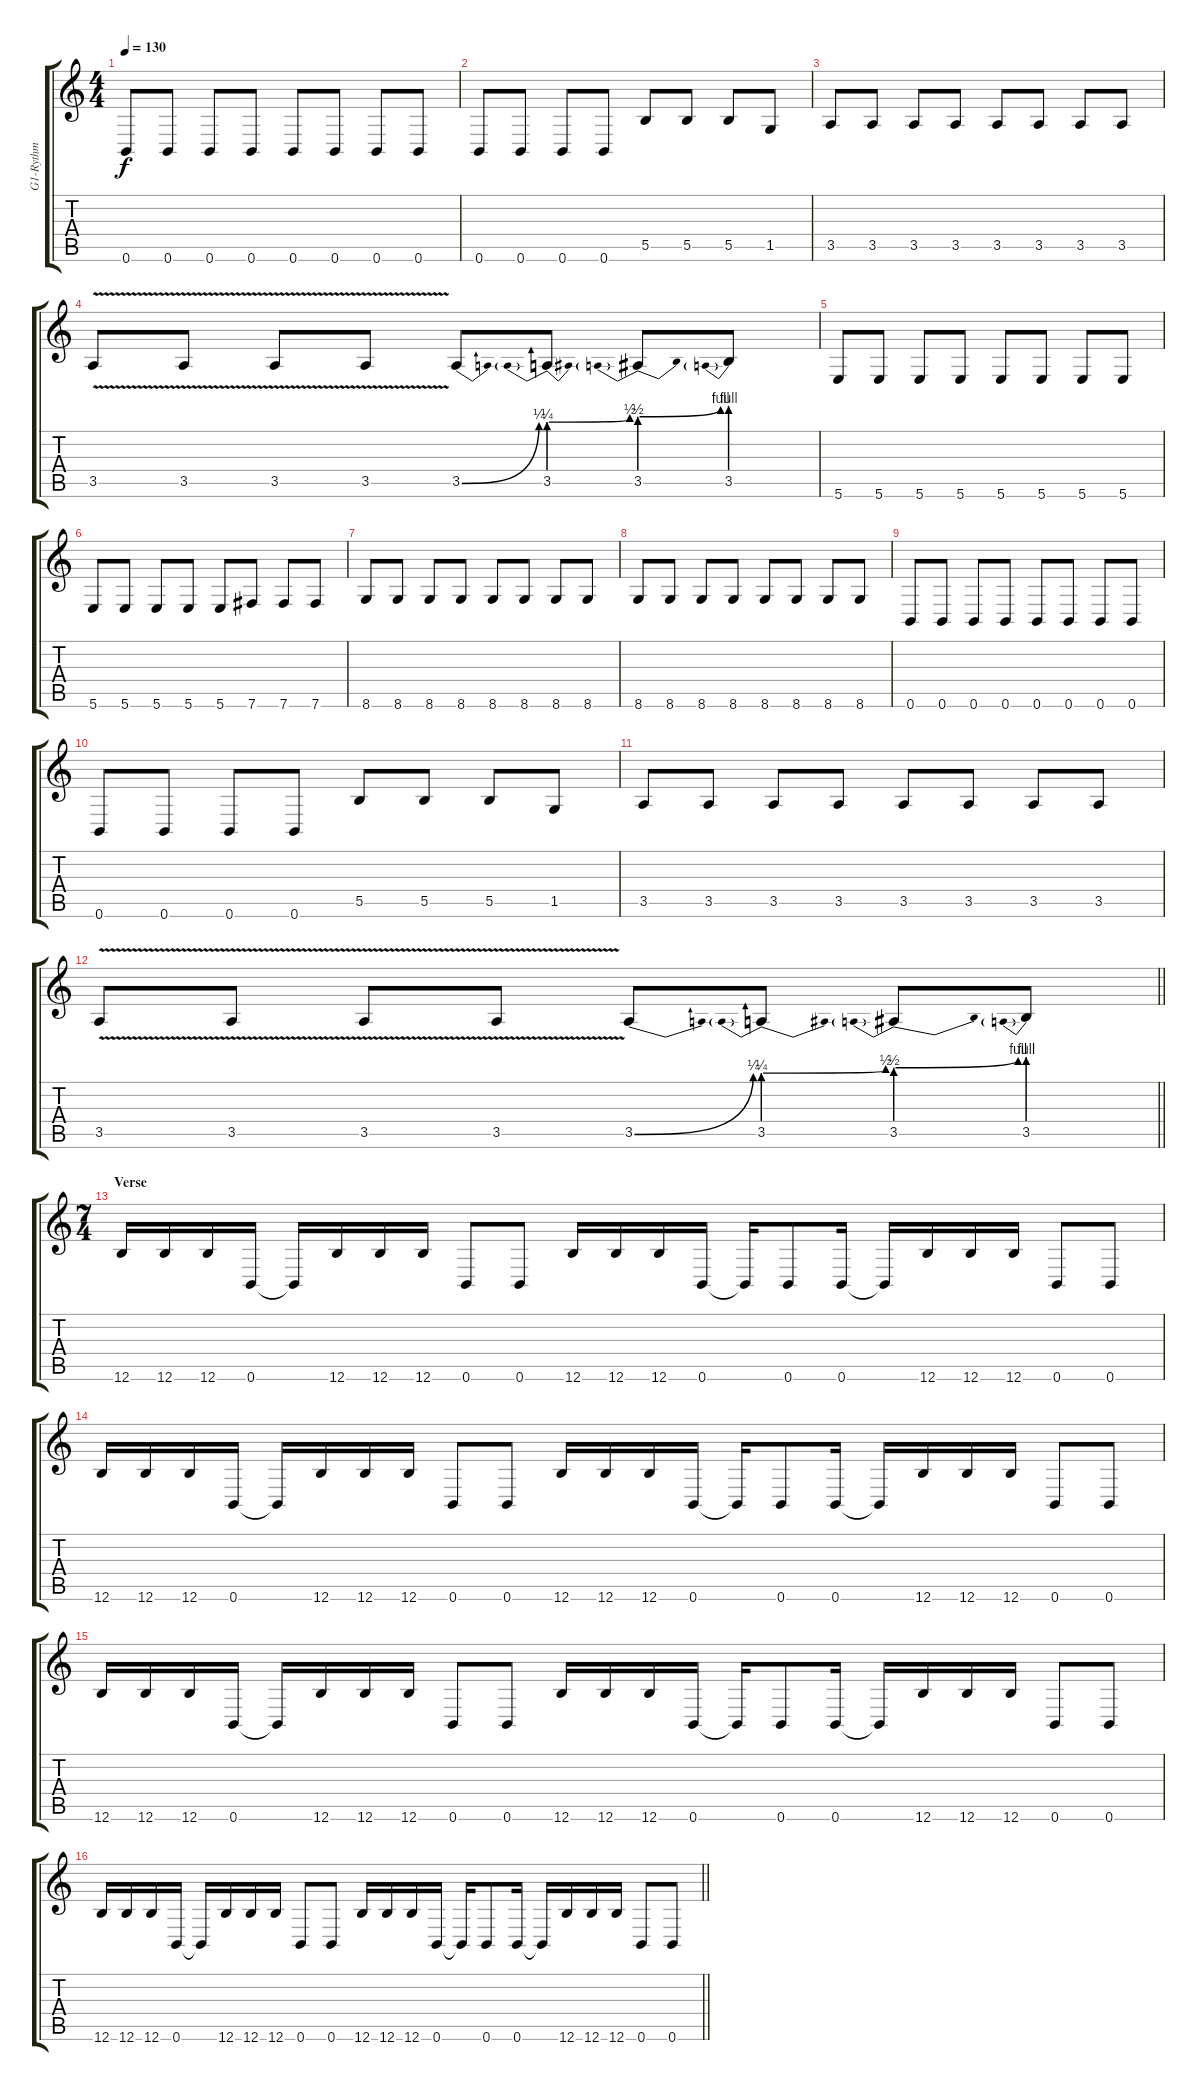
\track ("G1-Rythm" "G1-Rythm") {instrument distortionguitar}
\staff {score tabs}
\tuning (Db4 Ab3 E3 B2 Gb2 B1) {hide}
\ts (4 4)
\tempo 130
\clef g2
\ks c
0.6.8{dy f} 0.6.8 0.6.8 0.6.8 0.6.8 0.6.8 0.6.8 0.6.8 |
0.6.8 0.6.8 0.6.8 0.6.8 5.5.8 5.5.8 5.5.8 1.5.8 |
3.5.8 3.5.8 3.5.8 3.5.8 3.5.8 3.5.8 3.5.8 3.5.8 |
3.5{v}.8 3.5{v}.8 3.5{v}.8 3.5{v}.8 3.5{be (bend 0 0 60 1)}.8 3.5{be (prebendbend 0 1 60 2)}.8 3.5{be (prebendbend 0 2 60 4)}.8 3.5{be (prebend 0 4 60 4)}.8 |
5.6.8 5.6.8 5.6.8 5.6.8 5.6.8 5.6.8 5.6.8 5.6.8 |
5.6.8 5.6.8 5.6.8 5.6.8 5.6.8 7.6.8 7.6.8 7.6.8 |
8.6.8 8.6.8 8.6.8 8.6.8 8.6.8 8.6.8 8.6.8 8.6.8 |
8.6.8 8.6.8 8.6.8 8.6.8 8.6.8 8.6.8 8.6.8 8.6.8 |
0.6.8 0.6.8 0.6.8 0.6.8 0.6.8 0.6.8 0.6.8 0.6.8 |
0.6.8 0.6.8 0.6.8 0.6.8 5.5.8 5.5.8 5.5.8 1.5.8 |
3.5.8 3.5.8 3.5.8 3.5.8 3.5.8 3.5.8 3.5.8 3.5.8 |
\barLineRight lightlight
3.5{v}.8 3.5{v}.8 3.5{v}.8 3.5{v}.8 3.5{be (bend 0 0 60 1)}.8 3.5{be (prebendbend 0 1 60 2)}.8 3.5{be (prebendbend 0 2 60 4)}.8 3.5{be (prebend 0 4 60 4)}.8 |
\ts (7 4)
\section ("" "Verse")
12.6.16 12.6.16 12.6.16 0.6.16 0.6{t}.16 12.6.16 12.6.16 12.6.16 0.6.8 0.6.8 12.6.16 12.6.16 12.6.16 0.6.16 0.6{t}.16 0.6.8 0.6.16 0.6{t}.16 12.6.16 12.6.16 12.6.16 0.6.8 0.6.8 |
12.6.16 12.6.16 12.6.16 0.6.16 0.6{t}.16 12.6.16 12.6.16 12.6.16 0.6.8 0.6.8 12.6.16 12.6.16 12.6.16 0.6.16 0.6{t}.16 0.6.8 0.6.16 0.6{t}.16 12.6.16 12.6.16 12.6.16 0.6.8 0.6.8 |
12.6.16 12.6.16 12.6.16 0.6.16 0.6{t}.16 12.6.16 12.6.16 12.6.16 0.6.8 0.6.8 12.6.16 12.6.16 12.6.16 0.6.16 0.6{t}.16 0.6.8 0.6.16 0.6{t}.16 12.6.16 12.6.16 12.6.16 0.6.8 0.6.8 |
\barLineRight lightlight
12.6.16 12.6.16 12.6.16 0.6.16 0.6{t}.16 12.6.16 12.6.16 12.6.16 0.6.8 0.6.8 12.6.16 12.6.16 12.6.16 0.6.16 0.6{t}.16 0.6.8 0.6.16 0.6{t}.16 12.6.16 12.6.16 12.6.16 0.6.8 0.6.8
